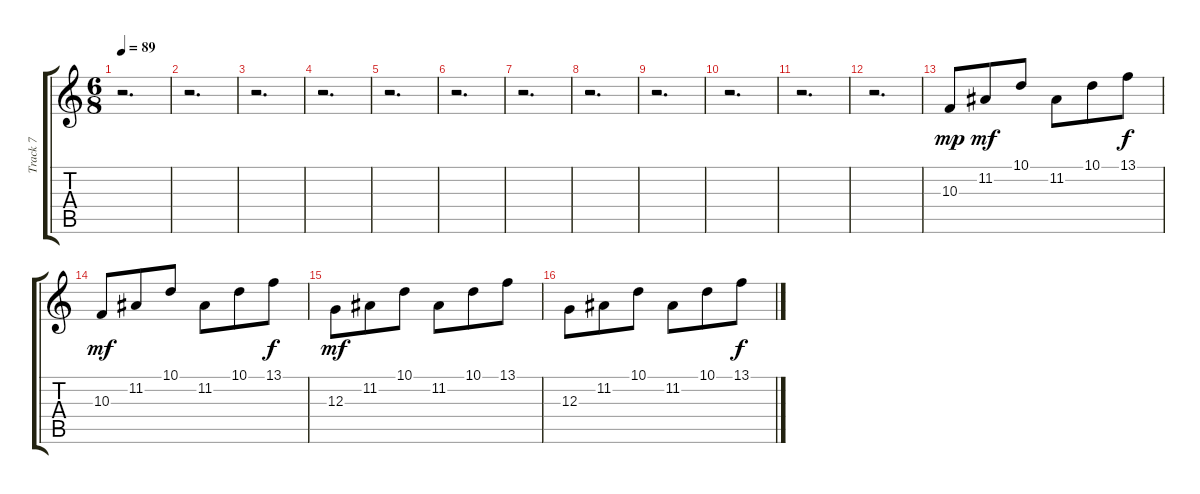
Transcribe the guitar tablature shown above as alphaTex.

\track ("Track 7" "Track 7") {instrument fx8scifi}
\staff {score tabs}
\tuning (E4 B3 G3 D3 A2 E2) {hide}
\ts (6 8)
\tempo 89
\clef g2
\ks c
r.2{d dy f} |
r.2{d} |
r.2{d} |
r.2{d} |
r.2{d} |
r.2{d} |
r.2{d} |
r.2{d} |
r.2{d} |
r.2{d} |
r.2{d} |
r.2{d} |
10.3.8{dy mp} 11.2.8{dy mf} 10.1.8 11.2.8 10.1.8 13.1.8{dy f} |
10.3.8{dy mf} 11.2.8 10.1.8 11.2.8 10.1.8 13.1.8{dy f} |
12.3.8{dy mf} 11.2.8 10.1.8 11.2.8 10.1.8 13.1.8 |
12.3.8 11.2.8 10.1.8 11.2.8 10.1.8 13.1.8{dy f}
